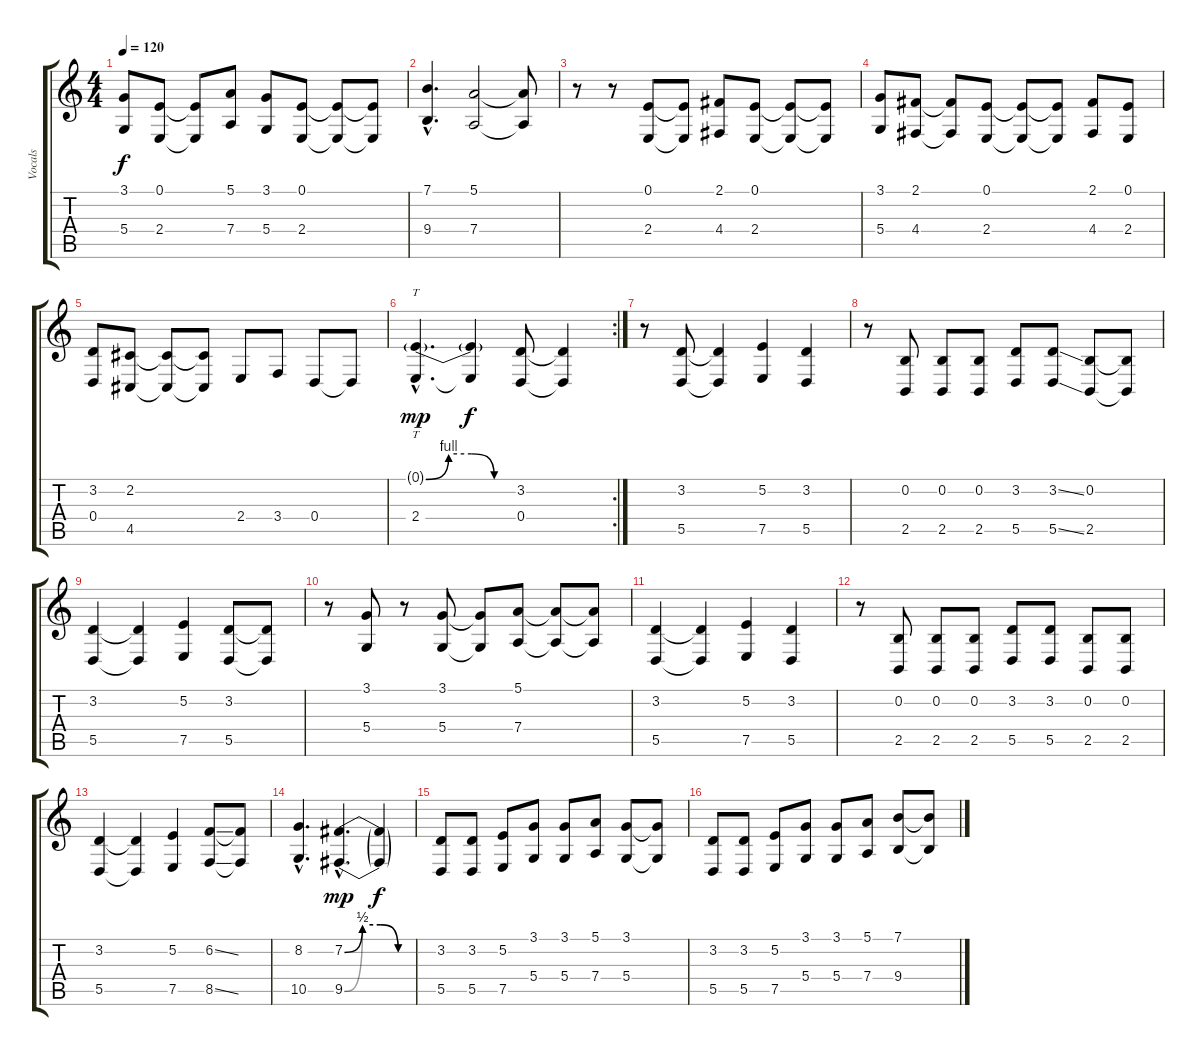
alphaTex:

\track ("Vocals" "Vocals") {instrument lead2sawtooth}
\staff {score tabs}
\tuning (E4 B3 G3 D3 A2 E2) {hide}
\ts (4 4)
\tempo 120
\clef g2
\ks c
(3.1 5.4).8{dy f} (0.1 2.4).8 (0.1{t} 2.4{t}).8 (5.1 7.4).8 (3.1 5.4).8 (0.1 2.4).8 (0.1{t} 2.4{t}).8 (0.1{t} 2.4{t}).8 |
(7.1{hac} 9.4{hac}).4{d} (5.1 7.4).2 (5.1{t} 7.4{t}).8 |
r.8 r.8 (0.1 2.4).8 (0.1{t} 2.4{t}).8 (2.1 4.4).8 (0.1 2.4).8 (0.1{t} 2.4{t}).8 (0.1{t} 2.4{t}).8 |
(3.1 5.4).8 (2.1 4.4).8 (2.1{t} 4.4{t}).8 (0.1 2.4).8 (0.1{t} 2.4{t}).8 (0.1{t} 2.4{t}).8 (2.1 4.4).8 (0.1 2.4).8 |
(3.2 0.4).8 (2.2 4.5).8 (2.2{t} 4.5{t}).8 (2.2{t} 4.5{t}).8 2.4.8 3.4.8 0.4.8 0.4{t}.8 |
\rc 2
(0.1{be (custom 0 0 15 4 30 4 45 0 60 0) g hac} 2.4{hac}).4{tt d dy mp} (0.1{t} 2.4{t}).4{dy f} (3.2 0.4).8 (3.2{t} 0.4{t}).4 |
r.8 (3.2 5.5).8 (3.2{t} 5.5{t}).4 (5.2 7.5).4 (3.2 5.5).4 |
r.8 (0.2 2.5).8 (0.2 2.5).8 (0.2 2.5).8 (3.2 5.5).8 (3.2{ss} 5.5{ss}).8 (0.2 2.5).8 (0.2{t} 2.5{t}).8 |
(3.2 5.5).4 (3.2{t} 5.5{t}).4 (5.2 7.5).4 (3.2 5.5).8 (3.2{t} 5.5{t}).8 |
r.8 (3.1 5.4).8 r.8 (3.1 5.4).8 (3.1{t} 5.4{t}).8 (5.1 7.4).8 (5.1{t} 7.4{t}).8 (5.1{t} 7.4{t}).8 |
(3.2 5.5).4 (3.2{t} 5.5{t}).4 (5.2 7.5).4 (3.2 5.5).4 |
r.8 (0.2 2.5).8 (0.2 2.5).8 (0.2 2.5).8 (3.2 5.5).8 (3.2 5.5).8 (0.2 2.5).8 (0.2 2.5).8 |
(3.2 5.5).4 (3.2{t} 5.5{t}).4 (5.2 7.5).4 (6.2{ss} 8.5{ss}).8 (6.2{t} 8.5{t}).8 |
(8.2{hac} 10.5{hac}).4{d} (7.2{be (custom 0 0 15 2 30 2 45 0 60 0) hac} 9.5{be (custom 0 0 15 2 30 2 45 0 60 0) hac}).4{d dy mp} (7.2{t} 9.5{t}).4{dy f} |
(3.2 5.5).8 (3.2 5.5).8 (5.2 7.5).8 (3.1 5.4).8 (3.1 5.4).8 (5.1 7.4).8 (3.1 5.4).8 (3.1{t} 5.4{t}).8 |
(3.2 5.5).8 (3.2 5.5).8 (5.2 7.5).8 (3.1 5.4).8 (3.1 5.4).8 (5.1 7.4).8 (7.1 9.4).8 (7.1{t} 9.4{t}).8
